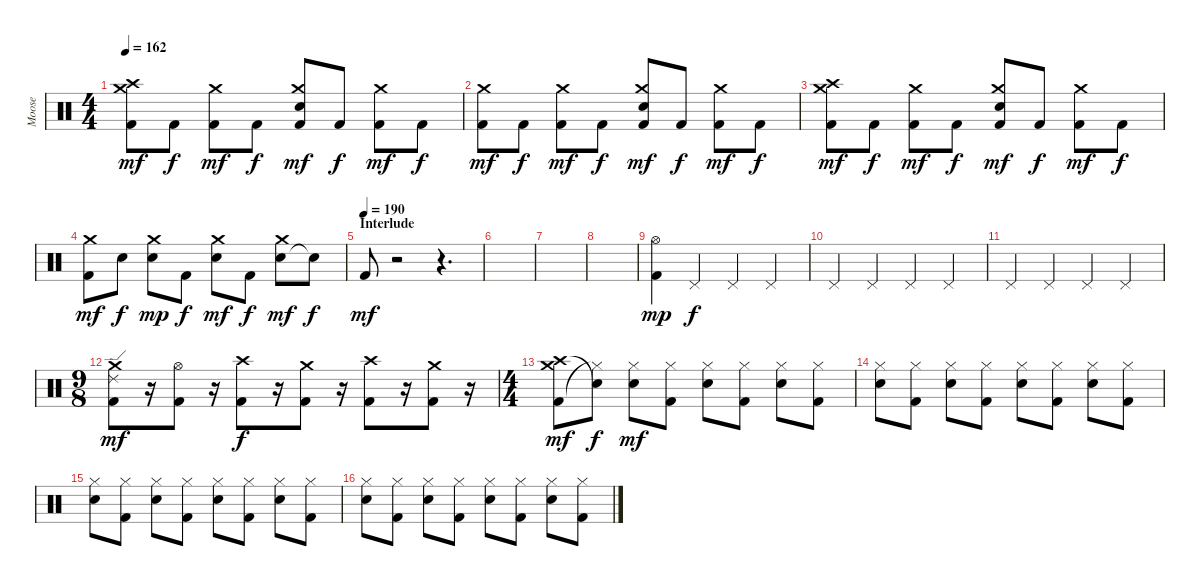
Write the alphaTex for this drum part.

\track ("Moose" "Moose") {instrument percussion}
\staff {score}
\articulation defaults
\ts (4 4)
\tempo 162
\clef neutral
\ks c
("Kick (hit) 2" "Crash high (hit)" "Crash medium (hit)").8{dy mf} "Kick (hit) 2".8{dy f} ("Kick (hit) 2" "Crash medium (hit)").8{dy mf} "Kick (hit) 2".8{dy f} ("Kick (hit) 2" "Snare (hit) 2" "Crash medium (hit)").8{dy mf} "Kick (hit) 2".8{dy f} ("Kick (hit) 2" "Crash medium (hit)").8{dy mf} "Kick (hit) 2".8{dy f} |
("Kick (hit) 2" "Crash medium (hit)").8{dy mf} "Kick (hit) 2".8{dy f} ("Kick (hit) 2" "Crash medium (hit)").8{dy mf} "Kick (hit) 2".8{dy f} ("Kick (hit) 2" "Snare (hit) 2" "Crash medium (hit)").8{dy mf} "Kick (hit) 2".8{dy f} ("Kick (hit) 2" "Crash medium (hit)").8{dy mf} "Kick (hit) 2".8{dy f} |
("Kick (hit) 2" "Crash high (hit)" "Crash medium (hit)").8{dy mf} "Kick (hit) 2".8{dy f} ("Kick (hit) 2" "Crash medium (hit)").8{dy mf} "Kick (hit) 2".8{dy f} ("Kick (hit) 2" "Snare (hit) 2" "Crash medium (hit)").8{dy mf} "Kick (hit) 2".8{dy f} ("Kick (hit) 2" "Crash medium (hit)").8{dy mf} "Kick (hit) 2".8{dy f} |
("Kick (hit) 2" "Crash medium (hit)").8{dy mf} "Snare (hit) 2".8{dy f} ("Snare (hit) 2" "Crash medium (hit)").8{dy mp} "Kick (hit) 2".8{dy f} ("Snare (hit) 2" "Crash medium (hit)").8{dy mf} "Kick (hit) 2".8{dy f} ("Snare (hit) 2" "Crash medium (hit)").8{dy mf} "Snare (hit)"{t}.8{dy f} |
\section ("" "Interlude")
\tempo (190)
"Kick (hit) 2".8{dy mf} r.2 r.4{d} |
|
|
|
("Kick (hit) 2" "Hi-Hat (open)").4{dy mp} "Pedal Hi-Hat (hit)".4{dy f} "Pedal Hi-Hat (hit)".4 "Pedal Hi-Hat (hit)".4 |
"Pedal Hi-Hat (hit)".4 "Pedal Hi-Hat (hit)".4 "Pedal Hi-Hat (hit)".4 "Pedal Hi-Hat (hit)".4 |
"Pedal Hi-Hat (hit)".4 "Pedal Hi-Hat (hit)".4 "Pedal Hi-Hat (hit)".4 "Pedal Hi-Hat (hit)".4 |
\ts (9 8)
("Kick (hit) 2" "Crash medium (hit)" "Ride (edge) 2").8{dy mf} r.16 ("Kick (hit) 2" "Hi-Hat (open)").8 r.16 ("Kick (hit) 2" "Crash high (hit)").8{dy f} r.16 ("Kick (hit) 2" "Crash medium (hit)").8 r.16 ("Kick (hit) 2" "Crash high (hit)").8 r.16 ("Kick (hit) 2" "Crash medium (hit)").8 r.16 |
\ts (4 4)
("Kick (hit) 2" "Crash high (hit)" "Crash medium (hit)").8{dy mf} ("Hi-Hat (closed)"{t} "Snare (hit)"{t}).8{dy f} ("Snare (hit) 2" "Hi-Hat (closed)").8{dy mf} ("Kick (hit) 2" "Hi-Hat (closed)").8 ("Snare (hit) 2" "Hi-Hat (closed)").8 ("Kick (hit) 2" "Hi-Hat (closed)").8 ("Snare (hit) 2" "Hi-Hat (closed)").8 ("Kick (hit) 2" "Hi-Hat (closed)").8 |
("Snare (hit) 2" "Hi-Hat (closed)").8 ("Kick (hit) 2" "Hi-Hat (closed)").8 ("Snare (hit) 2" "Hi-Hat (closed)").8 ("Kick (hit) 2" "Hi-Hat (closed)").8 ("Snare (hit) 2" "Hi-Hat (closed)").8 ("Kick (hit) 2" "Hi-Hat (closed)").8 ("Snare (hit) 2" "Hi-Hat (closed)").8 ("Kick (hit) 2" "Hi-Hat (closed)").8 |
("Snare (hit) 2" "Hi-Hat (closed)").8 ("Kick (hit) 2" "Hi-Hat (closed)").8 ("Snare (hit) 2" "Hi-Hat (closed)").8 ("Kick (hit) 2" "Hi-Hat (closed)").8 ("Snare (hit) 2" "Hi-Hat (closed)").8 ("Kick (hit) 2" "Hi-Hat (closed)").8 ("Snare (hit) 2" "Hi-Hat (closed)").8 ("Kick (hit) 2" "Hi-Hat (closed)").8 |
("Snare (hit) 2" "Hi-Hat (closed)").8 ("Kick (hit) 2" "Hi-Hat (closed)").8 ("Snare (hit) 2" "Hi-Hat (closed)").8 ("Kick (hit) 2" "Hi-Hat (closed)").8 ("Snare (hit) 2" "Hi-Hat (closed)").8 ("Kick (hit) 2" "Hi-Hat (closed)").8 ("Snare (hit) 2" "Hi-Hat (closed)").8 ("Kick (hit) 2" "Hi-Hat (closed)").8
